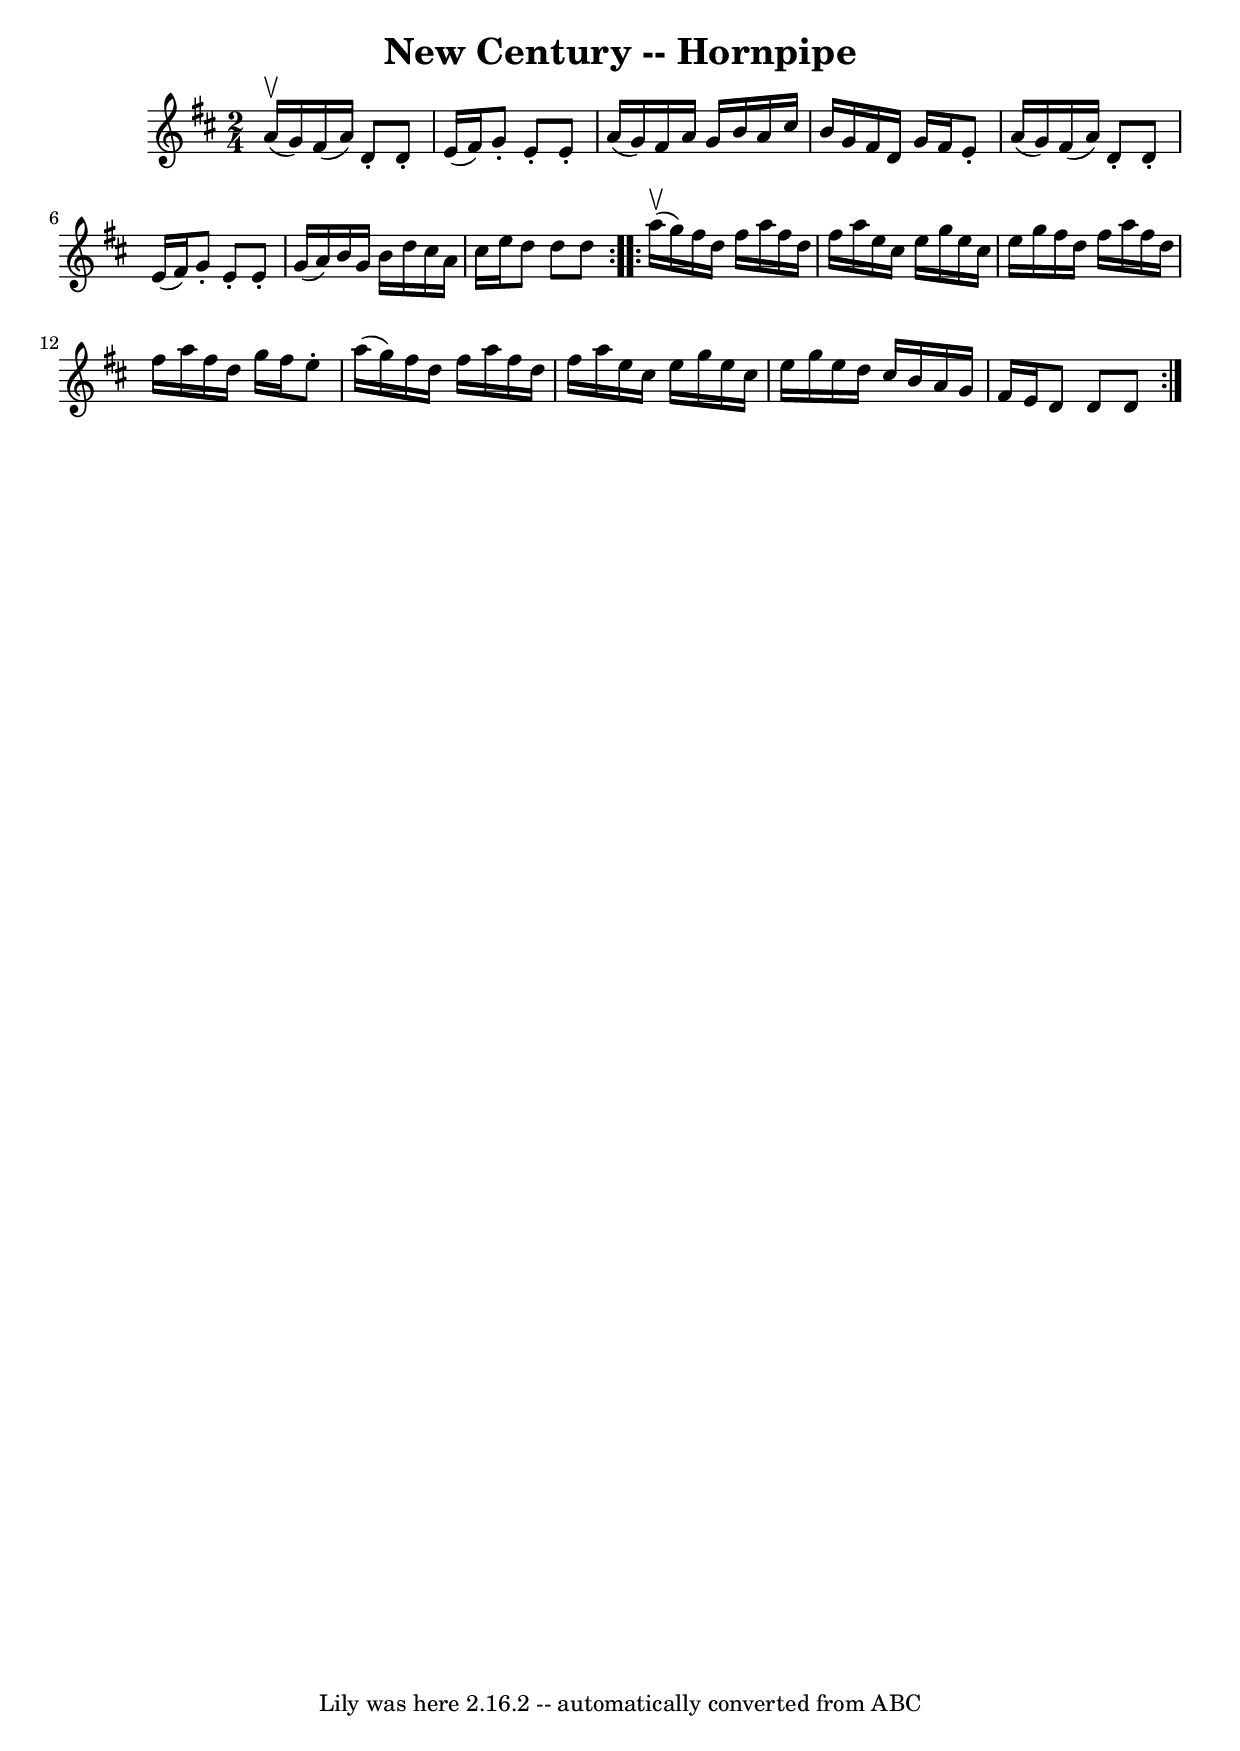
\version "2.16.2"
\include "Mammoth.ily"
\header {
  %% book = "Cole's 1000 Fiddle Tunes"
 crossRefNumber = "1"
 footnotes = ""
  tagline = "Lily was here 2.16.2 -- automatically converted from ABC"
  title = "New Century -- Hornpipe"

}
voicedefault =  {



  \repeat volta 2 {

    \time 2/4 
    \key d \major a'16 (^\upbow g'16)  |
 fs'16 (a'16 ) d'8-. d'8-. e'16 (fs'16) |
 g'8-. e'8-. e'8-. a'16 (g'16)  |
 fs'16 a'16 g'16 b'16 a'16 cs''16 b'16 g'16   |
 fs'16 d'16 g'16 fs'16 e'8-. a'16 (g'16)  |
 fs'16 (a'16) d'8-. d'8-. e'16 ( fs'16)  |
 g'8-. e'8-. e'8-. g'16 (a'16) |
 b'16 g'16 b'16 d''16 cs''16 a'16 cs''16 e''16   |
    
 d''8 d''8 d''8  
  }     
  \repeat volta 2 { a''16 (^\upbow g''16)   |
 fs''16 d''16 fs''16 a''16 fs''16 d''16 fs''16 a''16   |
 e''16 cs''16 e''16 g''16 e''16 cs''16 e''16 g''16   |
 fs''16 d''16 fs''16 a''16 fs''16 d''16 fs''16 a''16   |
 fs''16 d''16 g''16 fs''16 e''8-. a''16 (g''16)  |
 fs''16 d''16 fs''16 a''16 fs''16 d''16 fs''16 a''16   |
 e''16 cs''16 e''16 g''16 e''16 cs''16 e''16 g''16   |
 e''16 d''16 cs''16 b'16 a'16 g'16 fs'16 e'16   |
 d'8 d'8 d'8 
    
  }   

}

\score{
  <<

    \context Staff="default"
    {
      \voicedefault 
      
    }

  >>
  \layout {
    
  }
  \midi {
  }

}
